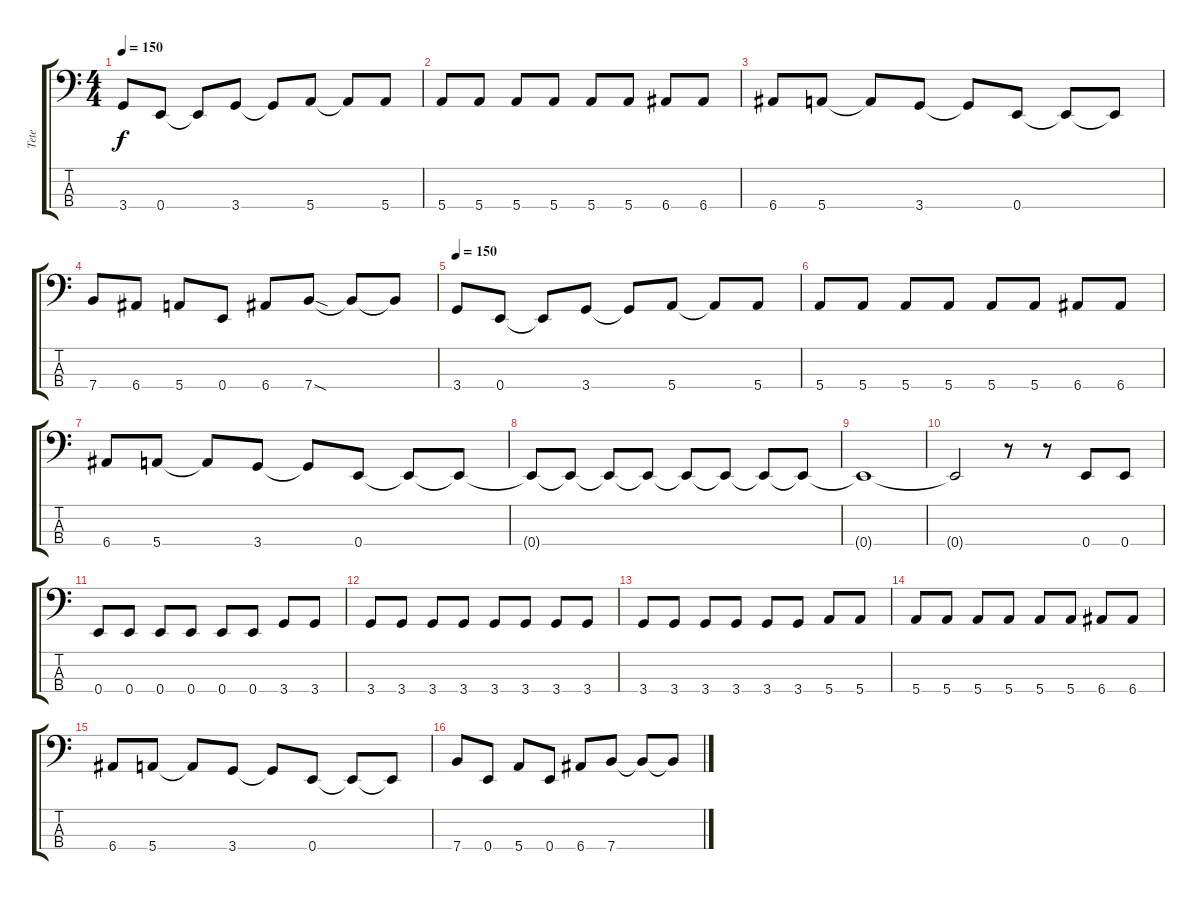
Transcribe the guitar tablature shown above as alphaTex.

\track ("Tete" "Tete") {instrument electricbassfinger}
\staff {score tabs}
\tuning (G2 D2 A1 E1) {hide}
\ts (4 4)
\tempo 150
\clef f4
\ks c
3.4.8{dy f} 0.4.8 0.4{t}.8 3.4.8 3.4{t}.8 5.4.8 5.4{t}.8 5.4.8 |
5.4.8 5.4.8 5.4.8 5.4.8 5.4.8 5.4.8 6.4.8 6.4.8 |
6.4.8 5.4.8 5.4{t}.8 3.4.8 3.4{t}.8 0.4.8 0.4{t}.8 0.4{t}.8 |
7.4.8 6.4.8 5.4.8 0.4.8 6.4.8 7.4{sod}.8 7.4{t}.8 7.4{t}.8 |
\tempo 150
3.4.8 0.4.8 0.4{t}.8 3.4.8 3.4{t}.8 5.4.8 5.4{t}.8 5.4.8 |
5.4.8 5.4.8 5.4.8 5.4.8 5.4.8 5.4.8 6.4.8 6.4.8 |
6.4.8 5.4.8 5.4{t}.8 3.4.8 3.4{t}.8 0.4.8 0.4{t}.8 0.4{t}.8 |
0.4{t}.8 0.4{t}.8 0.4{t}.8 0.4{t}.8 0.4{t}.8 0.4{t}.8 0.4{t}.8 0.4{t}.8 |
0.4{t}.1 |
0.4{t}.2 r.8 r.8 0.4.8 0.4.8 |
0.4.8 0.4.8 0.4.8 0.4.8 0.4.8 0.4.8 3.4.8 3.4.8 |
3.4.8 3.4.8 3.4.8 3.4.8 3.4.8 3.4.8 3.4.8 3.4.8 |
3.4.8 3.4.8 3.4.8 3.4.8 3.4.8 3.4.8 5.4.8 5.4.8 |
5.4.8 5.4.8 5.4.8 5.4.8 5.4.8 5.4.8 6.4.8 6.4.8 |
6.4.8 5.4.8 5.4{t}.8 3.4.8 3.4{t}.8 0.4.8 0.4{t}.8 0.4{t}.8 |
7.4.8 0.4.8 5.4.8 0.4.8 6.4.8 7.4.8 7.4{t}.8 7.4{t}.8
